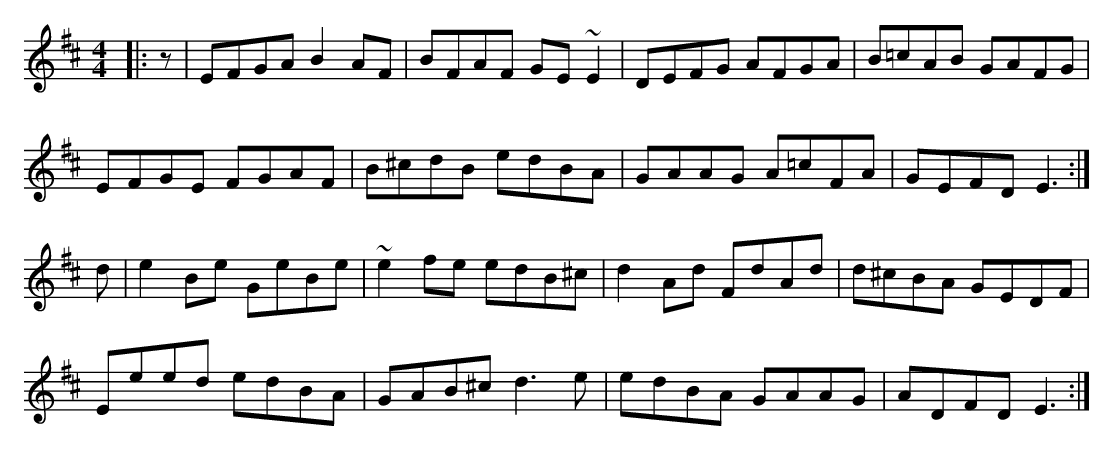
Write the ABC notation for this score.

X:1
M:4/4
K:Edor
|:z|EFGA B2AF|BFAF GE~E2|DEFG AFGA|B=cAB GAFG|
EFGE FGAF|B^cdB edBA|GAAG A=cFA|GEFD E3:|
d|e2Be GeBe|~e2fe edB^c|d2Ad FdAd|d^cBA GEDF|
Eeed edBA|GAB^c d3e|edBA GAAG|ADFD E3:|
